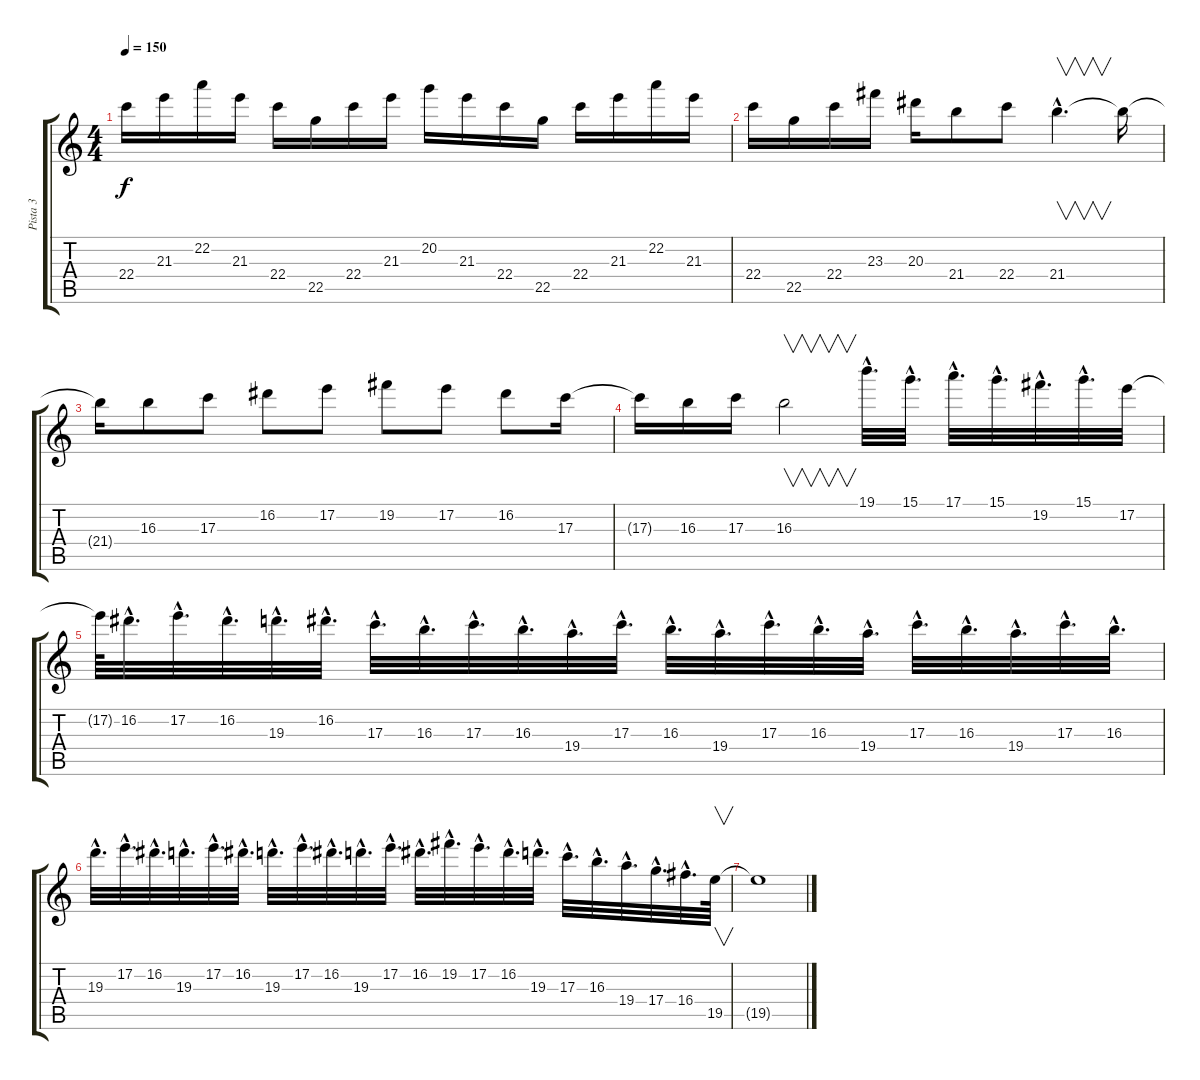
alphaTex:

\track ("Pista 3" "Pista 3") {instrument distortionguitar}
\staff {score tabs}
\tuning (E4 B3 G3 D3 A2 E2) {hide}
\ts (4 4)
\tempo 150
\clef g2
\ks c
22.4.16{dy f} 21.3.16 22.2.16 21.3.16 22.4.16 22.5.16 22.4.16 21.3.16 20.2.16 21.3.16 22.4.16 22.5.16 22.4.16 21.3.16 22.2.16 21.3.16 |
22.4.16 22.5.16 22.4.16 23.3.16 20.3.16 21.4.8 22.4.8 21.4{hac}.4{v d} 21.4{t}.16 |
21.4{t}.16 16.3.8 17.3.8 16.2.8 17.2.8 19.2.8 17.2.8 16.2.8 17.3.16 |
17.3{t}.16 16.3.16 17.3.16 16.3.2{v} 19.1{hac}.32{d} 15.1{hac}.32{d} 17.1{hac}.32{d} 15.1{hac}.32{d} 19.2{hac}.32{d} 15.1{hac}.32{d} 17.2.32 |
17.2{t}.64 16.2{hac}.32{d} 17.2{hac}.32{d} 16.2{hac}.32{d} 19.3{hac}.32{d} 16.2{hac}.32{d} 17.3{hac}.32{d} 16.3{hac}.32{d} 17.3{hac}.32{d} 16.3{hac}.32{d} 19.4{hac}.32{d} 17.3{hac}.32{d} 16.3{hac}.32{d} 19.4{hac}.32{d} 17.3{hac}.32{d} 16.3{hac}.32{d} 19.4{hac}.32{d} 17.3{hac}.32{d} 16.3{hac}.32{d} 19.4{hac}.32{d} 17.3{hac}.32{d} 16.3{hac}.32{d} |
19.3{hac}.32{d} 17.2{hac}.32{d} 16.2{hac}.32{d} 19.3{hac}.32{d} 17.2{hac}.32{d} 16.2{hac}.32{d} 19.3{hac}.32{d} 17.2{hac}.32{d} 16.2{hac}.32{d} 19.3{hac}.32{d} 17.2{hac}.32{d} 16.2{hac}.32{d} 19.2{hac}.32{d} 17.2{hac}.32{d} 16.2{hac}.32{d} 19.3{hac}.32{d} 17.3{hac}.32{d} 16.3{hac}.32{d} 19.4{hac}.32{d} 17.4{hac}.32{d} 16.4{hac}.32{d} 19.5.64{v} |
19.5{t}.1
